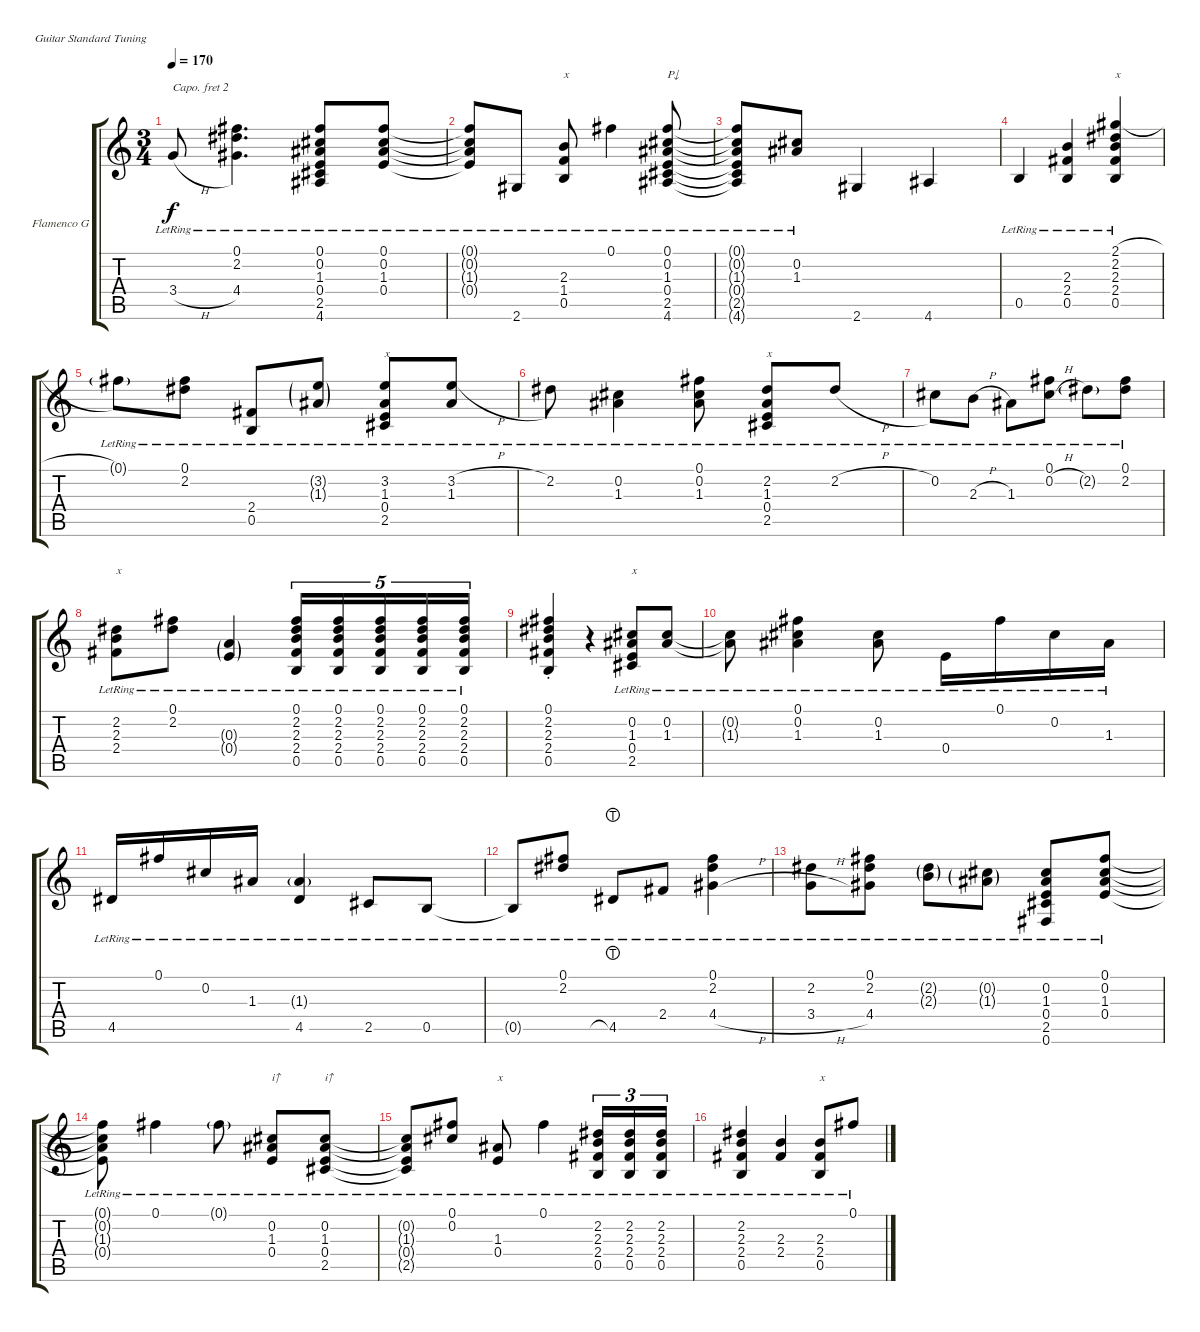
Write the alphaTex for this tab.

\defaultSystemsLayout 4
\bracketExtendMode groupsimilarinstruments
\firstSystemTrackNameOrientation horizontal
\otherSystemsTrackNameOrientation horizontal
\track ("Flamenco Guitar" "Flamenco G") {instrument acousticguitarnylon}
\staff {score tabs}
\capo 2
\tuning (E4 B3 G3 D3 A2 E2)
\ts (3 4)
\tempo 170
\clef g2
\ks c
3.4{h lr}.8{dy f} (4.4{lr} 2.2{lr} 0.1{lr}).4{d} (4.6{lr} 2.5{lr} 0.4{lr} 1.3{lr} 0.2{lr} 0.1{lr}).8 (0.1{lr} 0.2{lr} 1.3{lr} 0.4{lr}).8 |
(0.4{lr t} 1.3{lr t} 0.2{lr t} 0.1{lr t}).8 2.6{lr}.8 (1.4{lr} 0.5{lr} 2.3{lr}).8{txt "x"} 0.1{lr}.4 (0.2{lr} 0.1{lr} 1.3{lr} 0.4{lr} 2.5{lr} 4.6{lr}).8{txt "P↓"} |
(4.6{lr t} 2.5{lr t} 0.4{lr t} 1.3{lr t} 0.2{lr t} 0.1{lr t}).8 (0.2{lr} 1.3{lr}).8 2.6.4 4.6.4 |
0.5{lr}.4 (0.5{lr} 2.4{lr} 2.3{lr}).4 (0.5{lr} 2.4{lr} 2.3{lr} 2.2{lr} 2.1{h lr}).4{txt "x"} |
0.1{g lr}.8 (0.1{lr} 2.2{lr}).8 (0.5{lr} 2.4{lr}).8 (3.2{g lr} 1.3{g lr}).8 (2.5{lr} 0.4{lr} 1.3{lr} 3.2{lr}).8{txt "x"} (3.2{h lr} 1.3{lr}).8 |
2.2{lr}.8 (0.2{lr} 1.3{lr}).4 (0.1{lr} 0.2{lr} 1.3{lr}).8 (2.2{lr} 1.3{lr} 0.4{lr} 2.5{lr}).8{txt "x"} 2.2{h lr}.8 |
0.2{lr}.8 2.3{h lr}.8 1.3{lr}.8 (0.1{lr} 0.2{h lr}).8 2.2{g lr}.8 (0.1{lr} 2.2{lr}).8 |
(2.4{lr} 2.3{lr} 2.2{lr}).8{txt "x"} (0.1{lr} 2.2{lr}).8 (0.4{g lr} 0.3{g lr}).4 (0.5{lr} 2.4{lr} 2.3{lr} 2.2{lr} 0.1{lr}).16{tu (5 4)} (0.5{lr} 2.4{lr} 2.3{lr} 2.2{lr} 0.1{lr}).16{tu (5 4)} (0.5{lr} 2.4{lr} 2.3{lr} 2.2{lr} 0.1{lr}).16{tu (5 4)} (0.5{lr} 2.4{lr} 2.3{lr} 2.2{lr} 0.1{lr}).16{tu (5 4)} (0.5{lr} 2.4{lr} 2.3{lr} 2.2{lr} 0.1{lr}).16{tu (5 4)} |
(0.5{st} 2.4{st} 2.3{st} 2.2{st} 0.1{st}).4 r.4 (2.5{lr} 0.4{lr} 1.3{lr} 0.2{lr}).8{txt "x"} (0.2{lr} 1.3{lr}).8 |
(1.3{lr t} 0.2{lr t}).8 (0.1{lr} 0.2{lr} 1.3{lr}).4 (0.2{lr} 1.3{lr}).8 0.4{lr}.16 0.1{lr}.16 0.2{lr}.16 1.3{lr}.16 |
4.5{lr}.16 0.1{lr}.16 0.2{lr}.16 1.3{lr}.16 (4.5{lr} 1.3{g lr}).4 2.5{lr}.8 0.5{lr}.8 |
0.5{lr t}.8 (0.1{lr} 2.2{lr}).8 4.5{lht lr}.8 2.4{lr}.8 (4.4{h lr} 2.2{lr} 0.1{lr}).4 |
(3.4{h lr} 2.2{lr}).8 (0.1{lr} 2.2{lr} 4.4).8 (2.3{g lr} 2.2{g lr}).8 (0.2{g lr} 1.3{g lr}).8 (0.6{lr} 2.5{lr} 0.4{lr} 1.3{lr} 0.2{lr}).8 (0.2{lr} 0.1{lr} 1.3{lr} 0.4{lr}).8 |
(0.4{lr t} 1.3{lr t} 0.2{lr t} 0.1{lr t}).8 0.1{lr}.4 0.1{g lr}.8 (0.2{lr} 0.4{lr} 1.3{lr}).8{txt "i↑"} (2.5{lr} 0.4{lr} 1.3{lr} 0.2{lr}).8{txt "i↑"} |
(0.2{lr t} 1.3{lr t} 0.4{lr t} 2.5{lr t}).8 (0.1{lr} 0.2{lr}).8 (0.4{lr} 1.3{lr}).8{txt "x"} 0.1{lr}.4 (0.5{lr} 2.4{lr} 2.3{lr} 2.2{lr}).16{tu (3 2)} (0.5{lr} 2.4{lr} 2.3{lr} 2.2{lr}).16{tu (3 2)} (0.5{lr} 2.4{lr} 2.3{lr} 2.2{lr}).16{tu (3 2)} |
(0.5{lr} 2.4{lr} 2.3{lr} 2.2{lr}).4 (2.3{lr} 2.4{lr}).4 (0.5{lr} 2.4{lr} 2.3{lr}).8{txt "x"} 0.1{lr}.8
